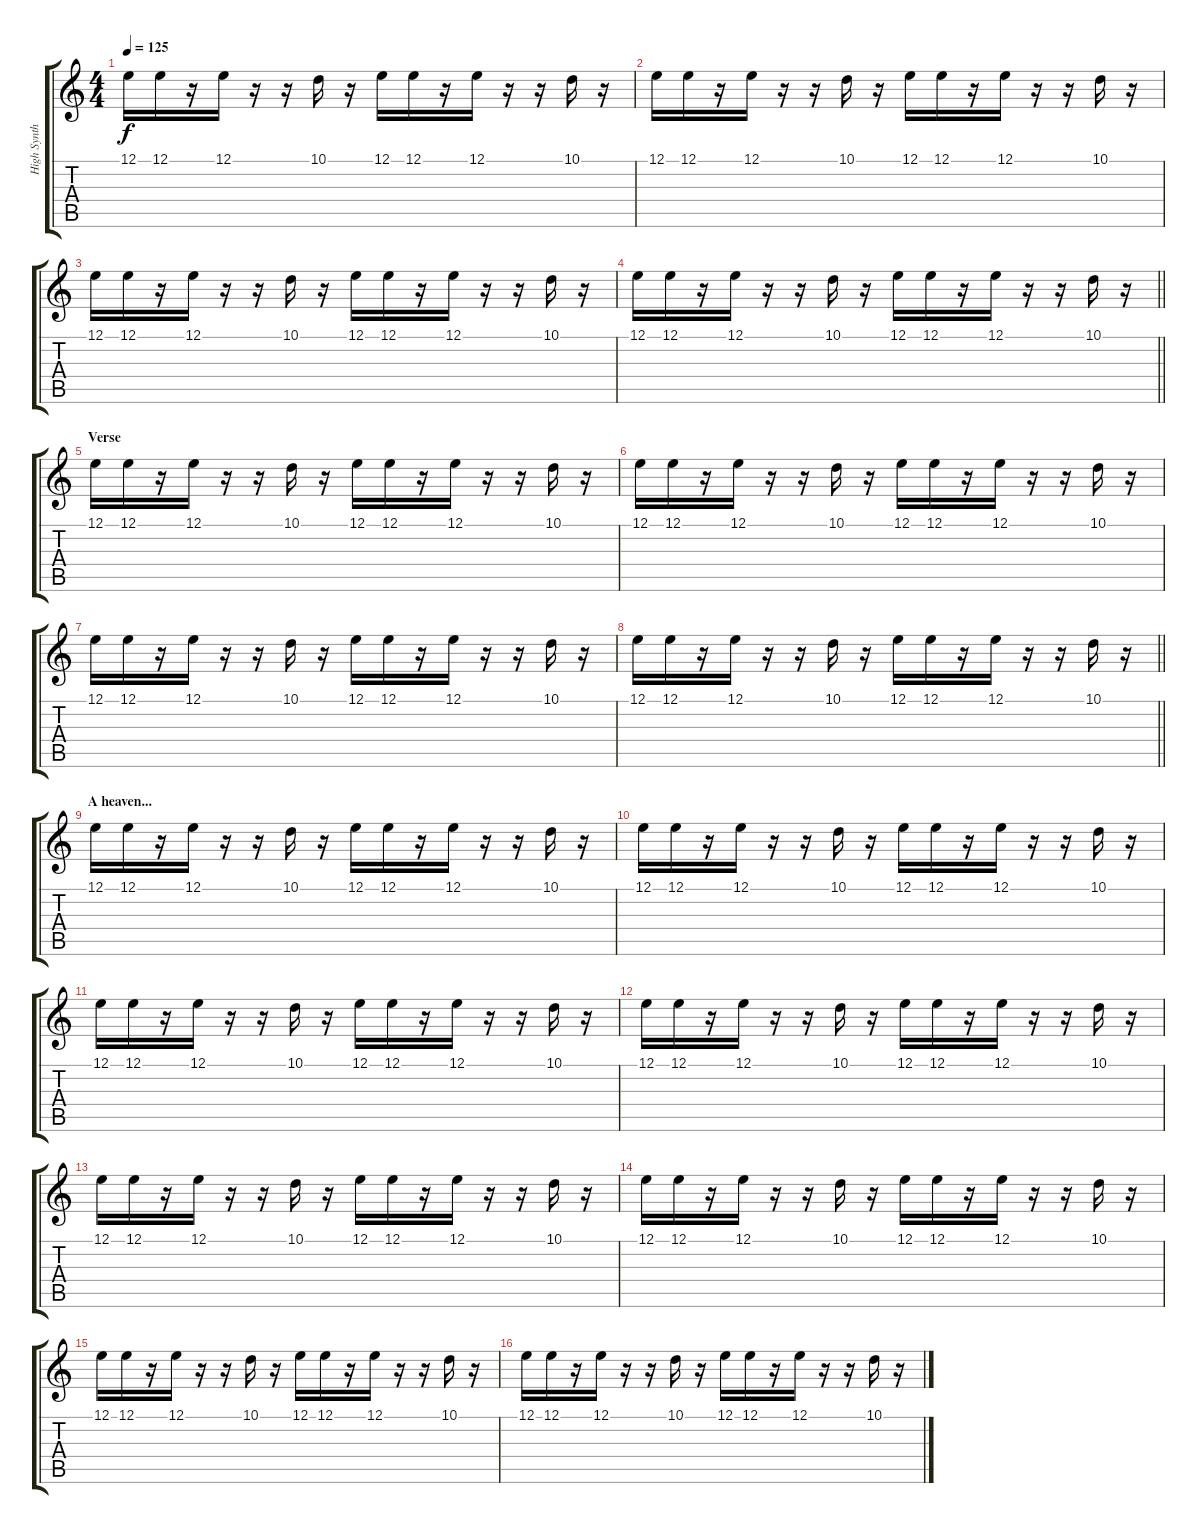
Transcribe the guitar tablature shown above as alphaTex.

\track ("High Synth (Gillian Gilbert)" "High Synth") {instrument lead8bassandlead}
\staff {score tabs}
\tuning (E4 B3 G3 D3 A2 E2) {hide}
\ts (4 4)
\tempo 125
\clef g2
\ks c
12.1.16{dy f} 12.1.16 r.16 12.1.16 r.16 r.16 10.1.16 r.16 12.1.16 12.1.16 r.16 12.1.16 r.16 r.16 10.1.16 r.16 |
12.1.16 12.1.16 r.16 12.1.16 r.16 r.16 10.1.16 r.16 12.1.16 12.1.16 r.16 12.1.16 r.16 r.16 10.1.16 r.16 |
12.1.16 12.1.16 r.16 12.1.16 r.16 r.16 10.1.16 r.16 12.1.16 12.1.16 r.16 12.1.16 r.16 r.16 10.1.16 r.16 |
\barLineRight lightlight
12.1.16 12.1.16 r.16 12.1.16 r.16 r.16 10.1.16 r.16 12.1.16 12.1.16 r.16 12.1.16 r.16 r.16 10.1.16 r.16 |
\section ("" "Verse")
12.1.16 12.1.16 r.16 12.1.16 r.16 r.16 10.1.16 r.16 12.1.16 12.1.16 r.16 12.1.16 r.16 r.16 10.1.16 r.16 |
12.1.16 12.1.16 r.16 12.1.16 r.16 r.16 10.1.16 r.16 12.1.16 12.1.16 r.16 12.1.16 r.16 r.16 10.1.16 r.16 |
12.1.16 12.1.16 r.16 12.1.16 r.16 r.16 10.1.16 r.16 12.1.16 12.1.16 r.16 12.1.16 r.16 r.16 10.1.16 r.16 |
\barLineRight lightlight
12.1.16 12.1.16 r.16 12.1.16 r.16 r.16 10.1.16 r.16 12.1.16 12.1.16 r.16 12.1.16 r.16 r.16 10.1.16 r.16 |
\section ("" "A heaven...")
12.1.16 12.1.16 r.16 12.1.16 r.16 r.16 10.1.16 r.16 12.1.16 12.1.16 r.16 12.1.16 r.16 r.16 10.1.16 r.16 |
12.1.16 12.1.16 r.16 12.1.16 r.16 r.16 10.1.16 r.16 12.1.16 12.1.16 r.16 12.1.16 r.16 r.16 10.1.16 r.16 |
12.1.16 12.1.16 r.16 12.1.16 r.16 r.16 10.1.16 r.16 12.1.16 12.1.16 r.16 12.1.16 r.16 r.16 10.1.16 r.16 |
12.1.16 12.1.16 r.16 12.1.16 r.16 r.16 10.1.16 r.16 12.1.16 12.1.16 r.16 12.1.16 r.16 r.16 10.1.16 r.16 |
12.1.16 12.1.16 r.16 12.1.16 r.16 r.16 10.1.16 r.16 12.1.16 12.1.16 r.16 12.1.16 r.16 r.16 10.1.16 r.16 |
12.1.16 12.1.16 r.16 12.1.16 r.16 r.16 10.1.16 r.16 12.1.16 12.1.16 r.16 12.1.16 r.16 r.16 10.1.16 r.16 |
12.1.16 12.1.16 r.16 12.1.16 r.16 r.16 10.1.16 r.16 12.1.16 12.1.16 r.16 12.1.16 r.16 r.16 10.1.16 r.16 |
12.1.16 12.1.16 r.16 12.1.16 r.16 r.16 10.1.16 r.16 12.1.16 12.1.16 r.16 12.1.16 r.16 r.16 10.1.16 r.16
